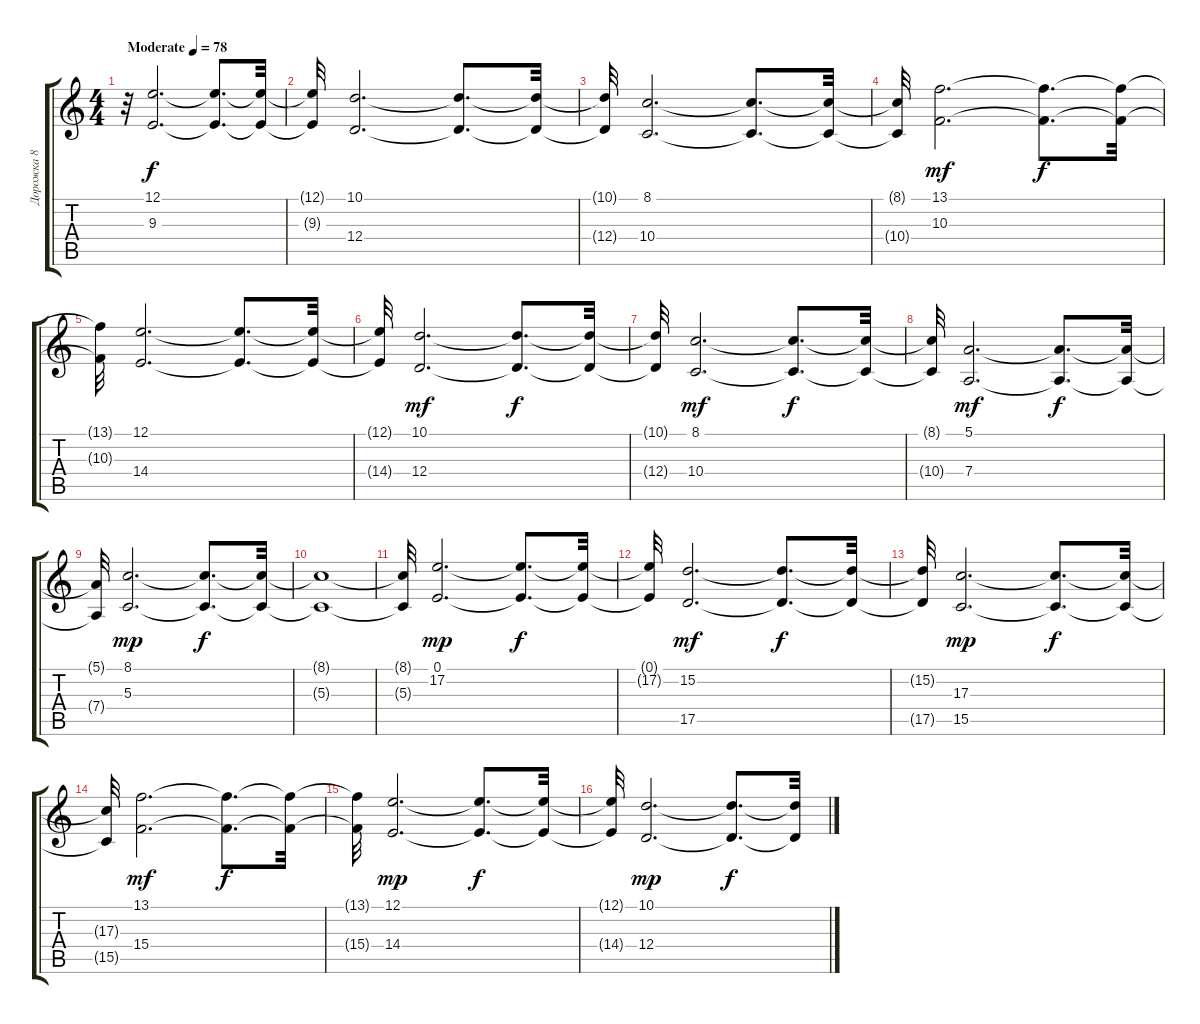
\track ("Дорожка 8" "Дорожка 8") {instrument pad4choir}
\staff {score tabs}
\tuning (E4 B3 G3 D3 A2 E2) {hide}
\ts (4 4)
\tempo (78 "Moderate")
\clef g2
\ks c
r.32{dy f instrument pad4choir} (12.1 9.3).2{d} (12.1{t} 9.3{t}).8{d} (12.1{t} 9.3{t}).32 |
(12.1{t} 9.3{t}).32 (10.1 12.4).2{d} (10.1{t} 12.4{t}).8{d} (10.1{t} 12.4{t}).32 |
(10.1{t} 12.4{t}).32 (8.1 10.4).2{d} (8.1{t} 10.4{t}).8{d} (8.1{t} 10.4{t}).32 |
(8.1{t} 10.4{t}).32 (13.1 10.3).2{d dy mf} (13.1{t} 10.3{t}).8{d dy f} (13.1{t} 10.3{t}).32 |
(13.1{t} 10.3{t}).32 (12.1 14.4).2{d} (12.1{t} 14.4{t}).8{d} (12.1{t} 14.4{t}).32 |
(12.1{t} 14.4{t}).32 (10.1 12.4).2{d dy mf} (10.1{t} 12.4{t}).8{d dy f} (10.1{t} 12.4{t}).32 |
(10.1{t} 12.4{t}).32 (8.1 10.4).2{d dy mf} (8.1{t} 10.4{t}).8{d dy f} (8.1{t} 10.4{t}).32 |
(8.1{t} 10.4{t}).32 (5.1 7.4).2{d dy mf} (5.1{t} 7.4{t}).8{d dy f} (5.1{t} 7.4{t}).32 |
(5.1{t} 7.4{t}).32 (8.1 5.3).2{d dy mp} (8.1{t} 5.3{t}).8{d dy f} (8.1{t} 5.3{t}).32 |
(8.1{t} 5.3{t}).1 |
(8.1{t} 5.3{t}).32 (0.1 17.2).2{d dy mp} (0.1{t} 17.2{t}).8{d dy f} (0.1{t} 17.2{t}).32 |
(0.1{t} 17.2{t}).32 (15.2 17.5).2{d dy mf} (15.2{t} 17.5{t}).8{d dy f} (15.2{t} 17.5{t}).32 |
(15.2{t} 17.5{t}).32 (17.3 15.5).2{d dy mp} (17.3{t} 15.5{t}).8{d dy f} (17.3{t} 15.5{t}).32 |
(17.3{t} 15.5{t}).32 (13.1 15.4).2{d dy mf} (13.1{t} 15.4{t}).8{d dy f} (13.1{t} 15.4{t}).32 |
(13.1{t} 15.4{t}).32 (12.1 14.4).2{d dy mp} (12.1{t} 14.4{t}).8{d dy f} (12.1{t} 14.4{t}).32 |
(12.1{t} 14.4{t}).32 (10.1 12.4).2{d dy mp} (10.1{t} 12.4{t}).8{d dy f} (10.1{t} 12.4{t}).32
